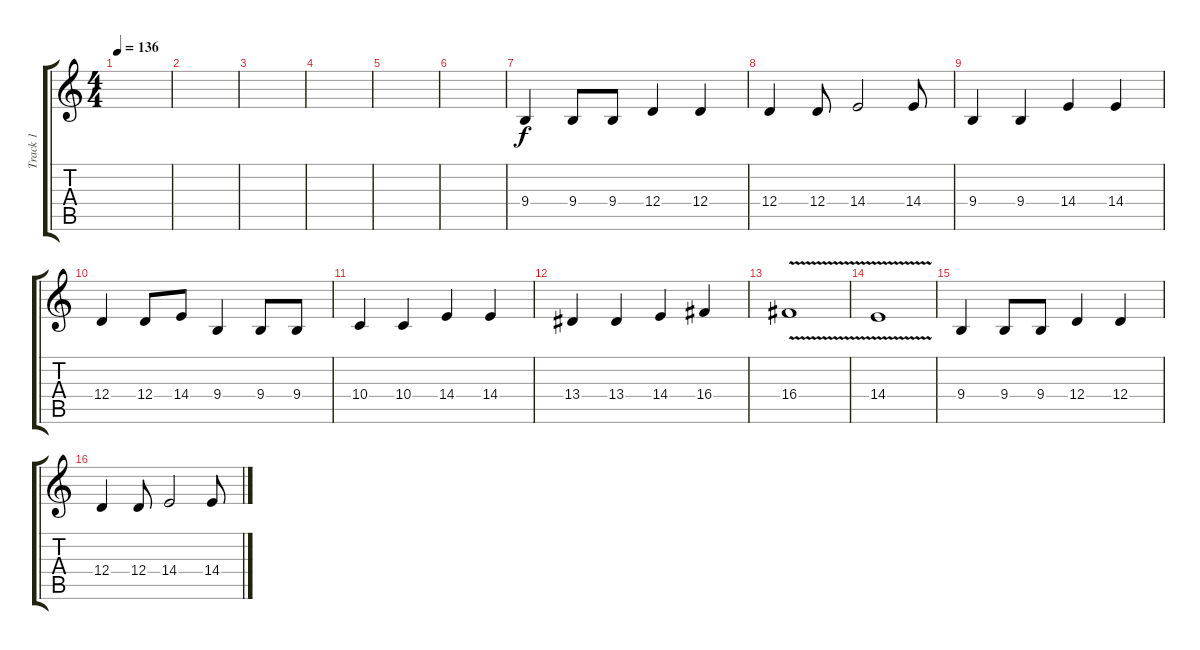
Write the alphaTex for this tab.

\track ("Track 1" "Track 1") {instrument trombone}
\staff {score tabs}
\tuning (E4 B3 G3 D3 A2 E2) {hide}
\ts (4 4)
\tempo 136
\clef g2
\ks c
|
|
|
|
|
|
9.4.4 9.4.8 9.4.8 12.4.4 12.4.4 |
12.4.4 12.4.8 14.4.2 14.4.8 |
9.4.4 9.4.4 14.4.4 14.4.4 |
12.4.4 12.4.8 14.4.8 9.4.4 9.4.8 9.4.8 |
10.4.4 10.4.4 14.4.4 14.4.4 |
13.4.4 13.4.4 14.4.4 16.4.4 |
16.4{v}.1 |
14.4{v}.1 |
9.4.4 9.4.8 9.4.8 12.4.4 12.4.4 |
12.4.4 12.4.8 14.4.2 14.4.8
